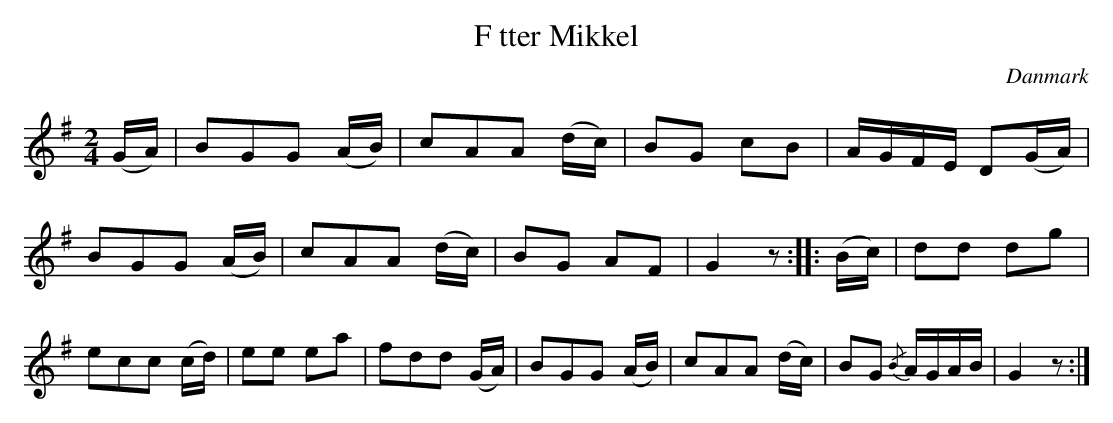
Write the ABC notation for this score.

X:1
T: F tter Mikkel
O:Danmark
M: 2/4
L: 1/8
K: G
(G/A/)|BGG (A/B/)|cAA (d/c/)|BG cB|A/G/F/E/ D(G/A/)|\
BGG (A/B/)|cAA (d/c/)|BG AF|G2 z:| |:(B/c/)|dd dg|ecc (c/d/)|\
ee ea|fdd (G/A/)|BGG (A/B/)|cAA (d/c/)|BG {/B}A/G/A/B/|G2 z:|
